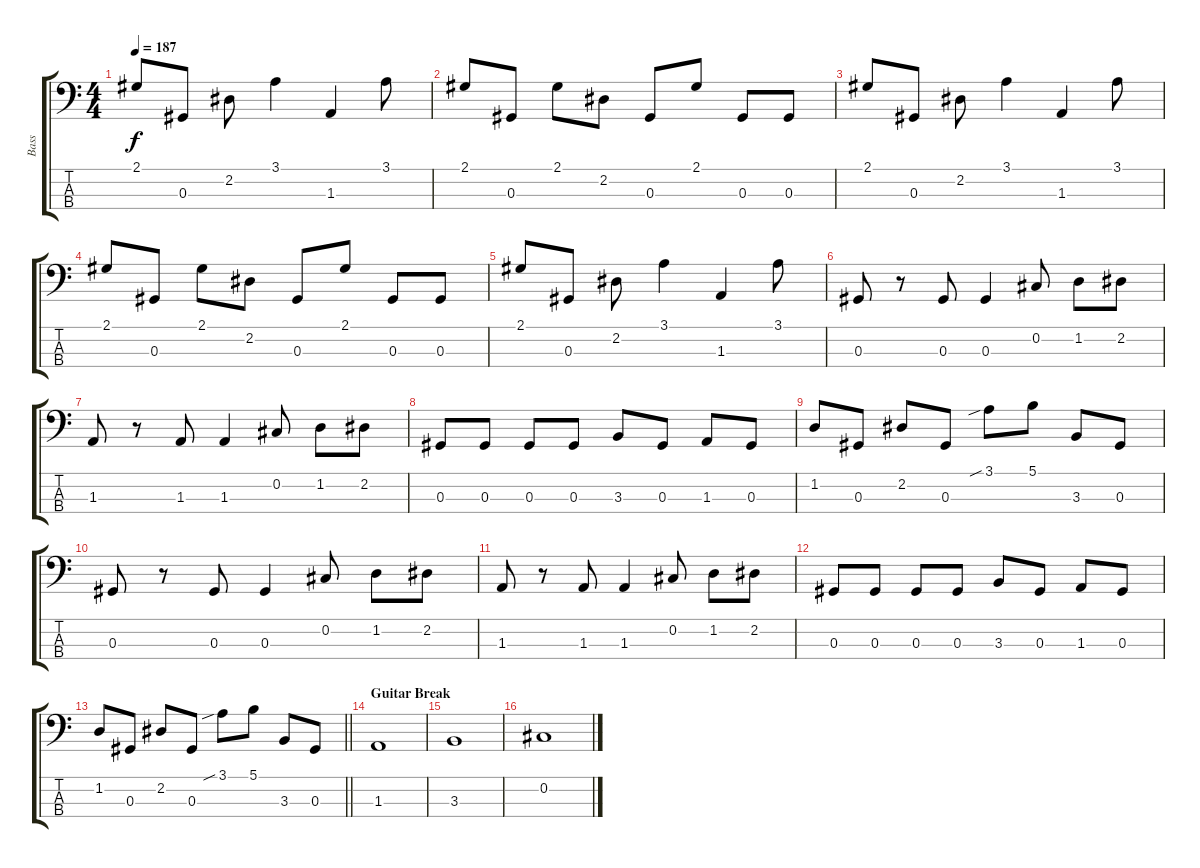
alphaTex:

\track ("Bass" "Bass") {instrument electricbassfinger}
\staff {score tabs}
\tuning (Gb2 Db2 Ab1 Eb1) {hide}
\ts (4 4)
\tempo 187
\clef f4
\ks c
2.1.8{dy f} 0.3.8 2.2.8 3.1.4 1.3.4 3.1.8 |
2.1.8 0.3.8 2.1.8 2.2.8 0.3.8 2.1.8 0.3.8 0.3.8 |
2.1.8 0.3.8 2.2.8 3.1.4 1.3.4 3.1.8 |
2.1.8 0.3.8 2.1.8 2.2.8 0.3.8 2.1.8 0.3.8 0.3.8 |
2.1.8 0.3.8 2.2.8 3.1.4 1.3.4 3.1.8 |
0.3.8 r.8 0.3.8 0.3.4 0.2.8 1.2.8 2.2.8 |
1.3.8 r.8 1.3.8 1.3.4 0.2.8 1.2.8 2.2.8 |
0.3.8 0.3.8 0.3.8 0.3.8 3.3.8 0.3.8 1.3.8 0.3.8 |
1.2.8 0.3.8 2.2.8 0.3.8 3.1{sib}.8 5.1.8 3.3.8 0.3.8 |
0.3.8 r.8 0.3.8 0.3.4 0.2.8 1.2.8 2.2.8 |
1.3.8 r.8 1.3.8 1.3.4 0.2.8 1.2.8 2.2.8 |
0.3.8 0.3.8 0.3.8 0.3.8 3.3.8 0.3.8 1.3.8 0.3.8 |
\barLineRight lightlight
1.2.8 0.3.8 2.2.8 0.3.8 3.1{sib}.8 5.1.8 3.3.8 0.3.8 |
\section ("" "Guitar Break")
1.3.1 |
3.3.1 |
0.2.1
